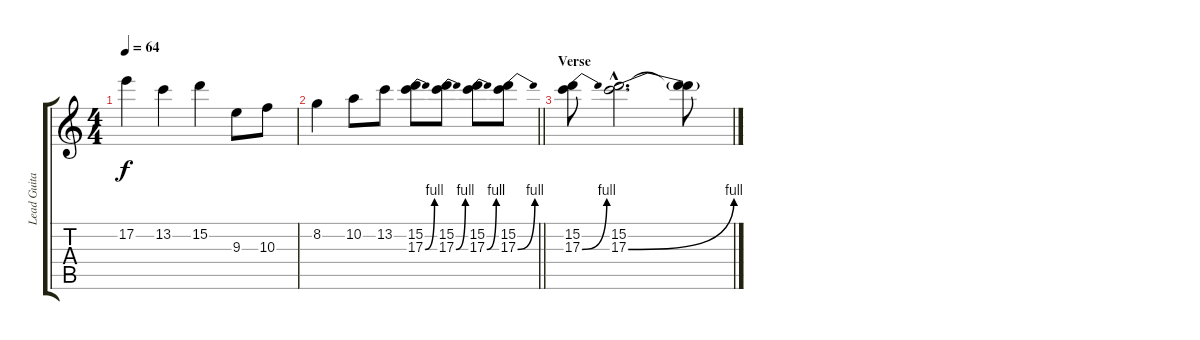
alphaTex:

\track ("Lead Guitar" "Lead Guita") {instrument overdrivenguitar}
\staff {score tabs}
\tuning (E4 B3 G3 D3 A2 E2) {hide}
\ts (4 4)
\tempo 64
\clef g2
\ks c
17.2.4{dy f} 13.2.4 15.2.4 9.3.8 10.3.8 |
\barLineRight lightlight
8.2.4 10.2.8 13.2.8 (15.2 17.3{be (bend 0 0 60 4)}).8 (15.2 17.3{be (bend 0 0 60 4)}).8 (15.2 17.3{be (bend 0 0 60 4)}).8 (15.2 17.3{be (bend 0 0 60 4)}).8 |
\section ("" "Verse")
(15.2 17.3{be (bend 0 0 60 4)}).8 (15.2{hac} 17.3{be (bend 0 0 60 4) hac}).2{d volume 0} (15.2{t} 17.3{t}).8
